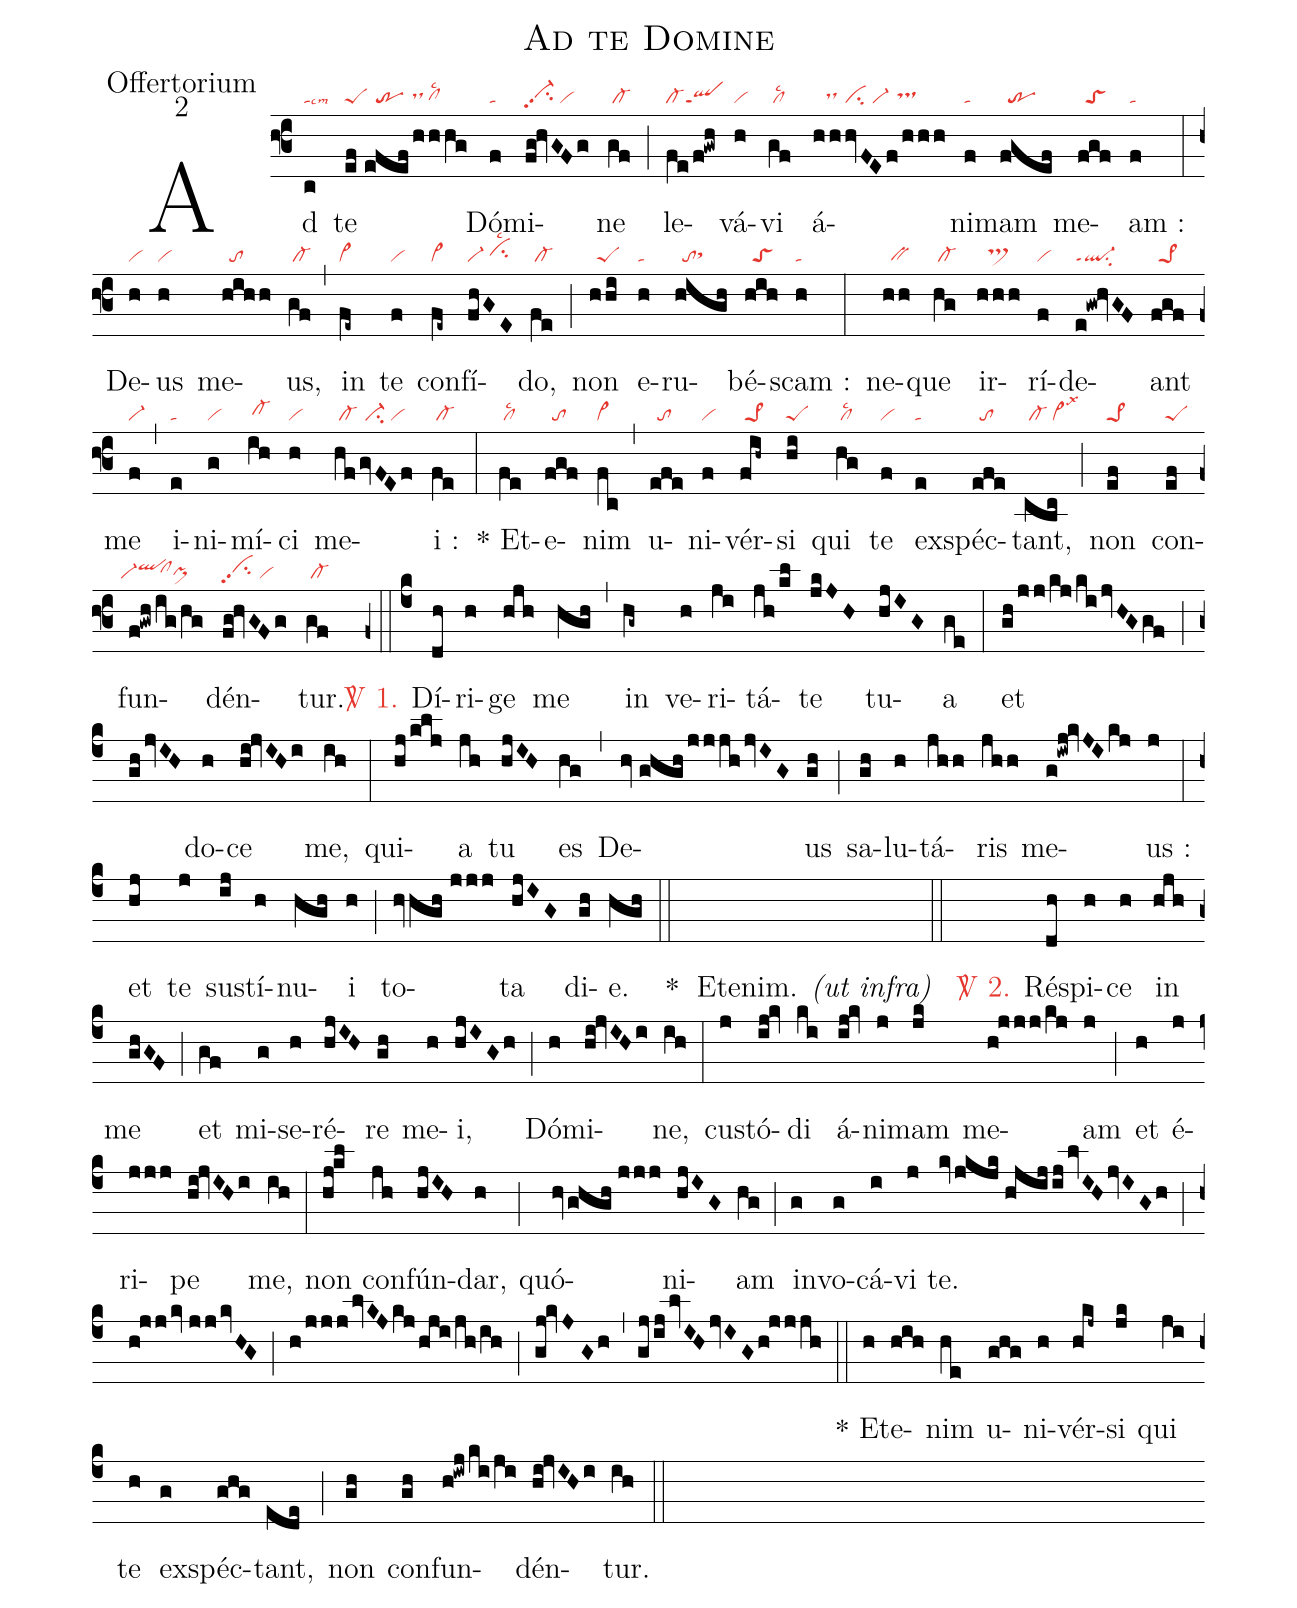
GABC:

name:Ad te Domine;
office-part:Offertorium;
mode:2;
nabc-lines:1;
%%
(f3) Ad(c|talscm6) te(ef//efef/hhhg|peS//tr//dshh/clhglsc2) Dó(f|ta)mi(fg!hvGFg|vi-hhpp2su2/vi)ne(gf|/cl-) (;) le(fe/f!gwh|cl-qlppt1)vá(h|vi)vi(gf|/cllsc2) á(hhhvFEf/hhh|///dshh//ci/vi-//tshh)ni(f|ta)mam(fgef|//tr) me(fgf|//toS)am :(f|ta) (:) De(h|vi)us(h|vi) me(hihh|//to)us,(gf|/cl-) (,) in(fe~|cl~) te(f|vi) con(fe~|cl~)fí(fhGE|vi-/cihhlsc2)do,(fe|/cl-) (;) non(hhi|//peS) e(h|ta)ru(high|//tosthh)bé(hih|//toS)scam :(h|ta) (:) ne(hh|//bv)que(hg|/cl-) ir(hhh|///ts>hh)rí(f|vi)de(e!gw!hvGF|ql-ppt1su2)ant(fgf|//pe>1) me(f|vi-) (,) i(e|ta)ni(g|vi)mí(ih|/cl-hh)ci(h|vi) me(hfgvFEf|/cl-//ci-/vi)i :(fe|/cl-) (:) * Et(fe|/cllsc2)e(fgf|//to)nim(fc|cl~) (,) u(efe|//to)ni(f|vi)vér(fih~|/pe>1)si(hi|peS) qui(hg|/cllsc2) te(f|vi) ex(e|ta)spéc(efe|//to)tant,(cbc|/cl-/vi>lsx3) (;) non(ef|pe>1) con(ef|peS)fun(f!gwh/ig/hg|``vi-qlhi``clhhpi>hg)dén(fg!hvGFg|vihhpp2su2/vi)tur.(gf|/cl-) (z0::c4) <c><sp>V/</sp> 1.</c> Dí(dh)ri(h)ge(hjh) me(hgh) (,) in(hg~) ve(h)ri(ji)tá(jh/kl)te(jkJH) tu(hjIG)a(ge) (:) et(gh/jj/kj/kijvHGgf) (;) (ghjvIH) do(h)ce(hi!jvIHi) me,(ih) (:) qui(hj/klj)a(jh) tu(hjIH) es(hg) (,) De(hv//ghghjjjhjvIG)us(gh) (;) sa(gh)lu(h)tá(jhh)ris(jhh) me(g!iwj!kvJIkj)us :(j) (:) et(hj) te(j) sus(ij)tí(h)nu(hgh)i(h) (;) to(hvhgh//jjj)ta(hjIG) di(gh)e.(hgh) (::) *() Etenim. <i><v>(</v>ut infra<v>)</v></i>() (::) <c><sp>V/</sp> 2.</c> Ré(dh)spi(h)ce(h) in(hjh) me(ghGF) (;) et(gf) mi(g)se(h)ré(hjIH)re(gh) me(h)i,(hjIGh) (;) Dó(h)mi(hi!jvIHi)ne,(ih) (:) cus(j)tó(ij!kv)di(ki) á(ij!kv)ni(j)mam(jk) me(h!jjj/kj)am(j) (;) et(h) é(j)ri(jjj)pe(hi!jvIHi) me,(ih) (:) non(hj!kl) con(jh)fún(hjIH)dar,(h) (;) quó(hvghgh//jjj)ni(hjIG)am(hg) (;) in(g)vo(g)cá(i)vi(j) te.(kvjkjk//hjij/ijlvIHjvIGh) (;) (h!jjkv//jjkvHG) (;) (h/jjjlvKJkj/hji/jh/ih) (;) (gj!kvJ//Gh) (,) (gj/ijlvIHjvIGh!jjjh) (::) * Et(h)e(hih)nim(he) u(ghg)ni(h)vér(hkj~)si(jk) qui(ji) te(h) ex(g)spéc(ghg)tant,(ede) (;) non(gh) con(gh)fun(h!iwj/ki/ji)dén(hi!jvIHi)tur.(ih) (::)
